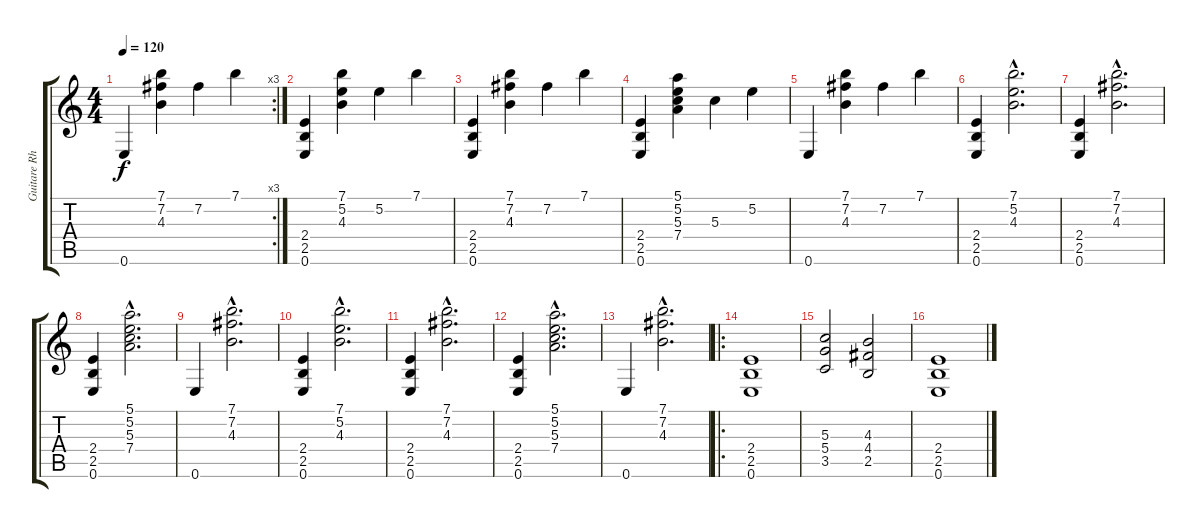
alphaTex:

\track ("Guitare Rhythm" "Guitare Rh") {instrument distortionguitar}
\staff {score tabs}
\tuning (E4 B3 G3 D3 A2 E2) {hide}
\rc 3
\ts (4 4)
\tempo 120
\clef g2
\ks c
0.6.4{dy f} (7.1 7.2 4.3).4 7.2.4 7.1.4 |
(2.4 2.5 0.6).4 (7.1 5.2 4.3).4 5.2.4 7.1.4 |
(2.4 2.5 0.6).4 (7.1 7.2 4.3).4 7.2.4 7.1.4 |
(2.4 2.5 0.6).4 (5.1 5.2 5.3 7.4).4 5.3.4 5.2.4 |
0.6.4 (7.1 7.2 4.3).4 7.2.4 7.1.4 |
(2.4 2.5 0.6).4 (7.1{hac} 5.2{hac} 4.3{hac}).2{d} |
(2.4 2.5 0.6).4 (7.1{hac} 7.2{hac} 4.3{hac}).2{d} |
(2.4 2.5 0.6).4 (5.1{hac} 5.2{hac} 5.3{hac} 7.4{hac}).2{d} |
0.6.4 (7.1{hac} 7.2{hac} 4.3{hac}).2{d} |
(2.4 2.5 0.6).4 (7.1{hac} 5.2{hac} 4.3{hac}).2{d} |
(2.4 2.5 0.6).4 (7.1{hac} 7.2{hac} 4.3{hac}).2{d} |
(2.4 2.5 0.6).4 (5.1{hac} 5.2{hac} 5.3{hac} 7.4{hac}).2{d} |
0.6.4 (7.1{hac} 7.2{hac} 4.3{hac}).2{d} |
\ro
(2.4 2.5 0.6).1 |
(5.3 5.4 3.5).2 (4.3 4.4 2.5).2 |
(2.4 2.5 0.6).1
